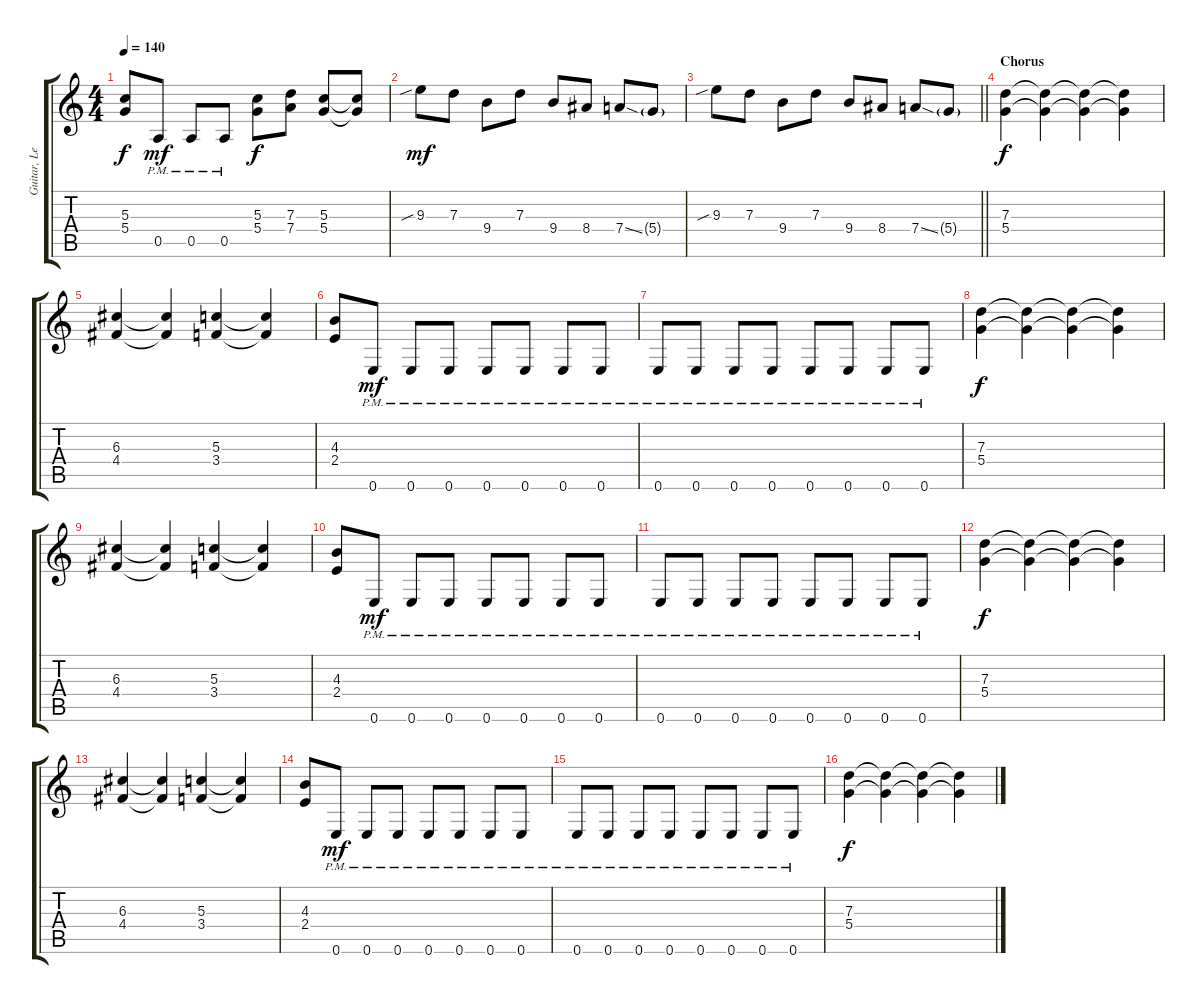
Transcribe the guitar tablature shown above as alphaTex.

\track ("Guitar, Lead" "Guitar, Le") {instrument overdrivenguitar}
\staff {score tabs}
\tuning (E4 B3 G3 D3 A2 E2) {hide}
\ts (4 4)
\tempo 140
\clef g2
\ks c
(5.3 5.4).8{dy f} 0.5{pm}.8{dy mf} 0.5{pm}.8 0.5{pm}.8 (5.3 5.4).8{dy f} (7.3 7.4).8 (5.3 5.4).8 (5.3{t} 5.4{t}).8 |
9.3{sib}.8{dy mf} 7.3.8 9.4.8 7.3.8 9.4.8 8.4.8 7.4{ss}.8 5.4{g}.8 |
\barLineRight lightlight
9.3{sib}.8 7.3.8 9.4.8 7.3.8 9.4.8 8.4.8 7.4{ss}.8 5.4{g}.8 |
\section ("" "Chorus")
(7.3 5.4).4{dy f} (7.3{t} 5.4{t}).4 (7.3{t} 5.4{t}).4 (7.3{t} 5.4{t}).4 |
(6.3 4.4).4 (6.3{t} 4.4{t}).4 (5.3 3.4).4 (5.3{t} 3.4{t}).4 |
(4.3 2.4).8 0.6{pm}.8{dy mf} 0.6{pm}.8 0.6{pm}.8 0.6{pm}.8 0.6{pm}.8 0.6{pm}.8 0.6{pm}.8 |
0.6{pm}.8 0.6{pm}.8 0.6{pm}.8 0.6{pm}.8 0.6{pm}.8 0.6{pm}.8 0.6{pm}.8 0.6{pm}.8 |
(7.3 5.4).4{dy f} (7.3{t} 5.4{t}).4 (7.3{t} 5.4{t}).4 (7.3{t} 5.4{t}).4 |
(6.3 4.4).4 (6.3{t} 4.4{t}).4 (5.3 3.4).4 (5.3{t} 3.4{t}).4 |
(4.3 2.4).8 0.6{pm}.8{dy mf} 0.6{pm}.8 0.6{pm}.8 0.6{pm}.8 0.6{pm}.8 0.6{pm}.8 0.6{pm}.8 |
0.6{pm}.8 0.6{pm}.8 0.6{pm}.8 0.6{pm}.8 0.6{pm}.8 0.6{pm}.8 0.6{pm}.8 0.6{pm}.8 |
(7.3 5.4).4{dy f} (7.3{t} 5.4{t}).4 (7.3{t} 5.4{t}).4 (7.3{t} 5.4{t}).4 |
(6.3 4.4).4 (6.3{t} 4.4{t}).4 (5.3 3.4).4 (5.3{t} 3.4{t}).4 |
(4.3 2.4).8 0.6{pm}.8{dy mf} 0.6{pm}.8 0.6{pm}.8 0.6{pm}.8 0.6{pm}.8 0.6{pm}.8 0.6{pm}.8 |
0.6{pm}.8 0.6{pm}.8 0.6{pm}.8 0.6{pm}.8 0.6{pm}.8 0.6{pm}.8 0.6{pm}.8 0.6{pm}.8 |
(7.3 5.4).4{dy f} (7.3{t} 5.4{t}).4 (7.3{t} 5.4{t}).4 (7.3{t} 5.4{t}).4
